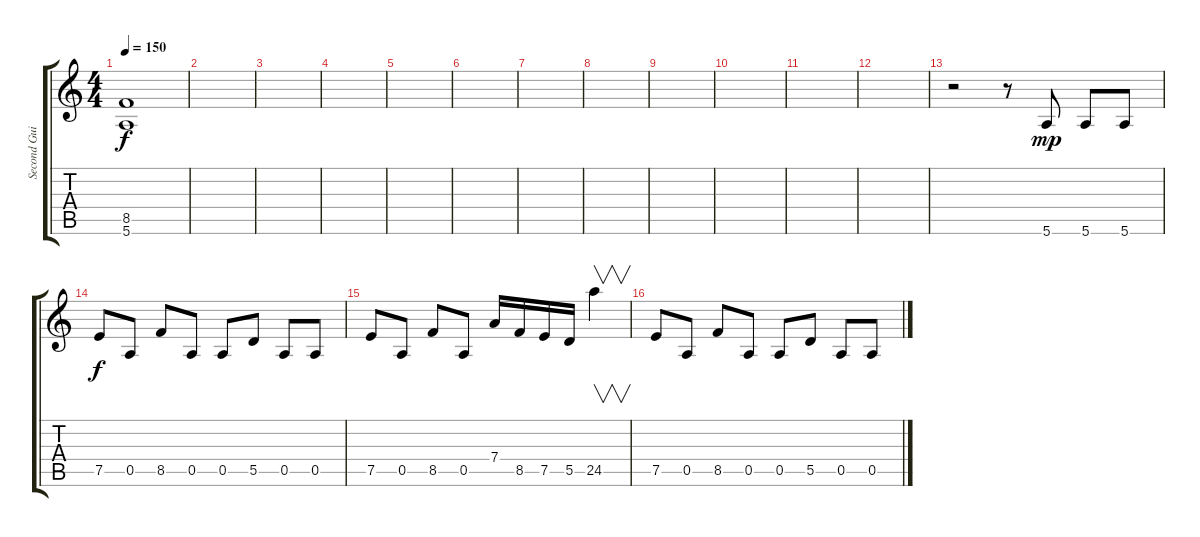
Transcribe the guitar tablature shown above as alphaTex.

\track ("Second Guitar" "Second Gui") {instrument overdrivenguitar}
\staff {score tabs}
\tuning (E4 B3 G3 D3 A2 E2) {hide}
\ts (4 4)
\tempo 150
\clef g2
\ks c
(8.5 5.6).1{dy f} |
|
|
|
|
|
|
|
|
|
|
|
r.2{volume 14} r.8 5.6.8{dy mp} 5.6.8 5.6.8 |
7.5.8{dy f} 0.5.8 8.5.8 0.5.8 0.5.8 5.5.8 0.5.8 0.5.8 |
7.5.8 0.5.8 8.5.8 0.5.8 7.4.16 8.5.16 7.5.16 5.5.16 24.5.4{v} |
7.5.8 0.5.8 8.5.8 0.5.8 0.5.8 5.5.8 0.5.8 0.5.8
